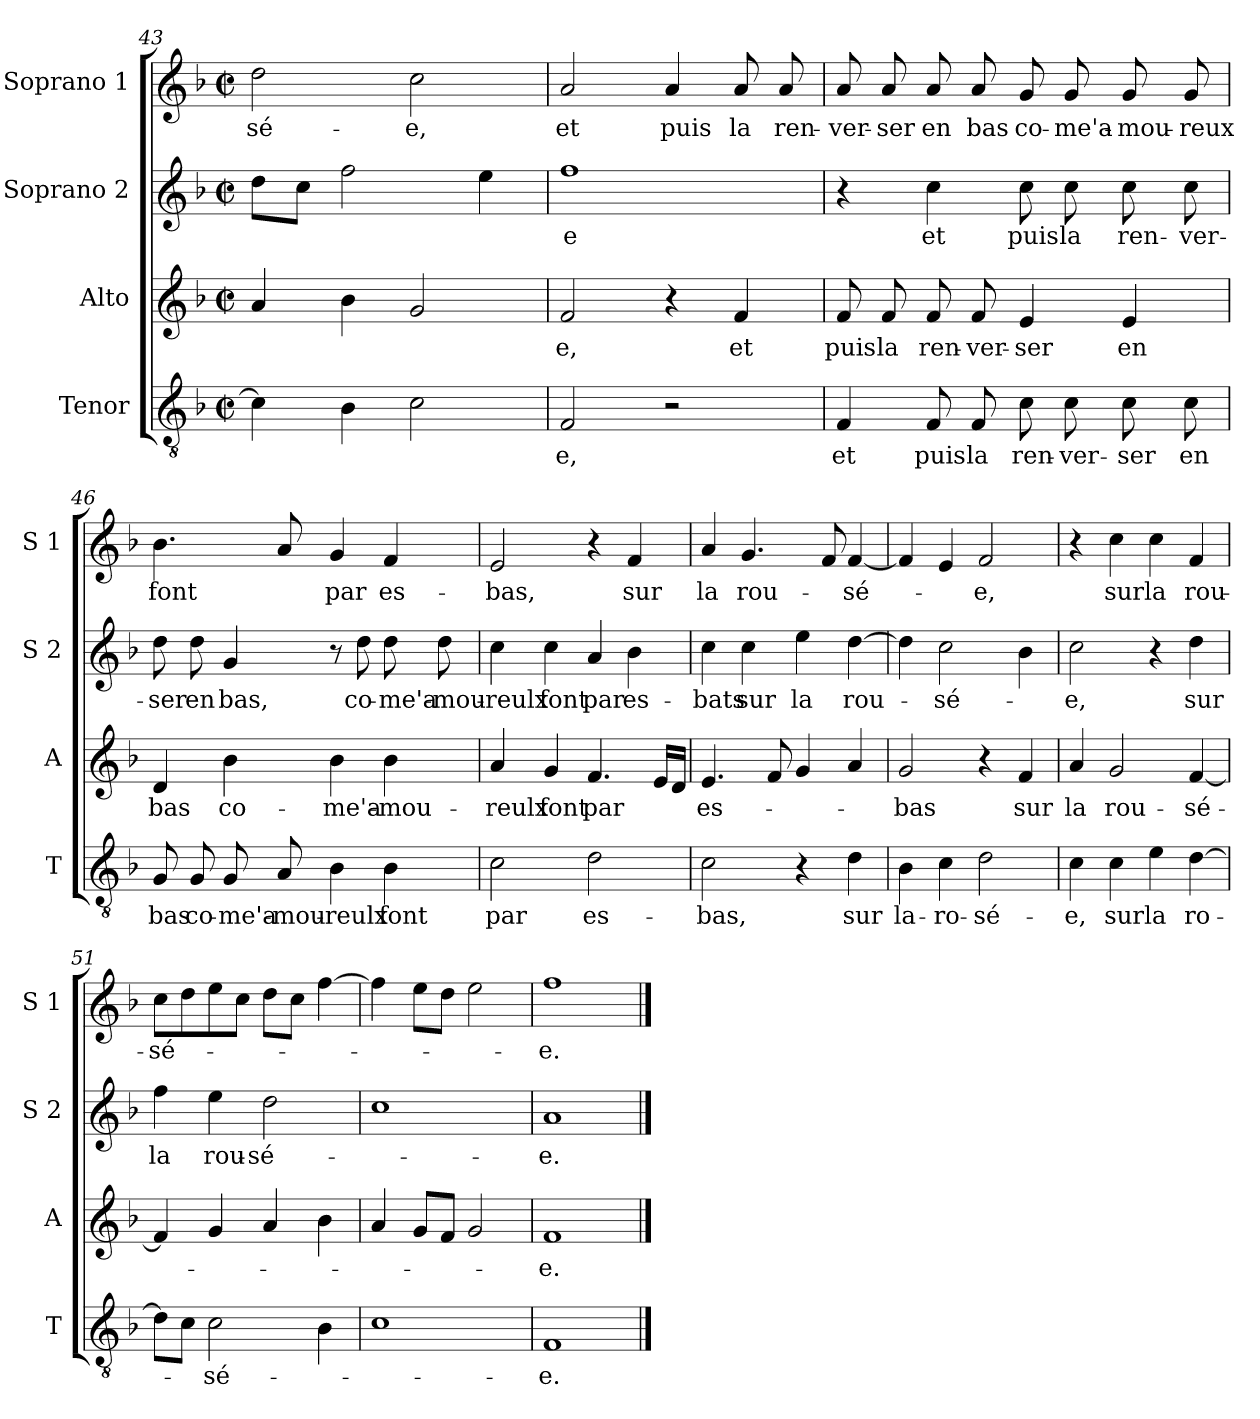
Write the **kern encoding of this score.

**kern	**text	**kern	**text	**kern	**text	**kern	**text
*part4	*part4	*part3	*part3	*part2	*part2	*part1	*part1
*staff4	*staff4	*staff3	*staff3	*staff2	*staff2	*staff1	*staff1
*I"Tenor	*	*I"Alto	*	*I"Soprano 2	*	*I"Soprano 1	*
*I'T	*	*I'A	*	*I'S 2	*	*I'S 1	*
*clefGv2	*	*clefG2	*	*clefG2	*	*clefG2	*
*k[b-]	*	*k[b-]	*	*k[b-]	*	*k[b-]	*
*F:	*	*F:	*	*F:	*	*F:	*
*M2/2	*	*M2/2	*	*M2/2	*	*M2/2	*
*met(c|)	*	*met(c|)	*	*met(c|)	*	*met(c|)	*
=43	=43	=43	=43	=43	=43	=43	=43
!	!	!	!	!	!	!	!LO:LY:b
4c\]	.	4a/	.	8dd\L	.	2dd\	-sé-
.	.	.	.	8cc\J	.	.	.
4B-\	.	4b-\	.	2ff\	.	.	.
!	!	!	!	!	!	!	!LO:LY:b
2c\	.	2g/	.	.	.	2cc\	-e,
.	.	.	.	4ee\	.	.	.
=44	=44	=44	=44	=44	=44	=44	=44
!	!LO:LY:b	!	!LO:LY:b	!	!LO:LY:b	!	!LO:LY:b
2F/	-e,	2f/	-e,	1ff	-e	2a/	et
!	!	!	!	!	!	!	!LO:LY:b
2r	.	4r	.	.	.	4a/	puis
!	!	!	!LO:LY:b	!	!	!	!LO:LY:b
.	.	4f/	et	.	.	8a/	la
!	!	!	!	!	!	!	!LO:LY:b
.	.	.	.	.	.	8a/	ren-
=45	=45	=45	=45	=45	=45	=45	=45
!	!LO:LY:b	!	!LO:LY:b	!	!	!	!LO:LY:b
4F/	et	8f/	puis	4r	.	8a/	-ver-
!	!	!	!LO:LY:b	!	!	!	!LO:LY:b
.	.	8f/	la	.	.	8a/	-ser
!	!LO:LY:b	!	!LO:LY:b	!	!LO:LY:b	!	!LO:LY:b
8F/	puis	8f/	ren-	4cc\	et	8a/	en
!	!LO:LY:b	!	!LO:LY:b	!	!	!	!LO:LY:b
8F/	la	8f/	-ver-	.	.	8a/	bas
!	!LO:LY:b	!	!LO:LY:b	!	!LO:LY:b	!	!LO:LY:b
8c\	ren-	4e/	-ser	8cc\	puis	8g/	co-
!	!LO:LY:b	!	!	!	!LO:LY:b	!	!LO:LY:b
8c\	-ver-	.	.	8cc\	la	8g/	-me'a-
!	!LO:LY:b	!	!LO:LY:b	!	!LO:LY:b	!	!LO:LY:b
8c\	-ser	4e/	en	8cc\	ren-	8g/	-mou-
!	!LO:LY:b	!	!	!	!LO:LY:b	!	!LO:LY:b
8c\	en	.	.	8cc\	-ver-	8g/	-reux
!!LO:PB:g=z
=46	=46	=46	=46	=46	=46	=46	=46
!	!LO:LY:b	!	!LO:LY:b	!	!LO:LY:b	!	!LO:LY:b
8G/	bas	4d/	bas	8dd\	-ser	4.b-\	font
!	!LO:LY:b	!	!	!	!LO:LY:b	!	!
8G/	co-	.	.	8dd\	en	.	.
!	!LO:LY:b	!	!LO:LY:b	!	!LO:LY:b	!	!
8G/	-me'a-	4b-\	co-	4g/	bas,	.	.
!	!LO:LY:b	!	!	!	!	!	!
8A/	-mou-	.	.	.	.	8a/	.
!	!LO:LY:b	!	!LO:LY:b	!	!	!	!LO:LY:b
4B-\	-reulx	4b-\	-me'a-	8r	.	4g/	par
!	!	!	!	!	!LO:LY:b	!	!
.	.	.	.	8dd\	co-	.	.
!	!LO:LY:b	!	!LO:LY:b	!	!LO:LY:b	!	!LO:LY:b
4B-\	font	4b-\	-mou-	8dd\	-me'a-	4f/	es-
!	!	!	!	!	!LO:LY:b	!	!
.	.	.	.	8dd\	-mou-	.	.
=47	=47	=47	=47	=47	=47	=47	=47
!	!LO:LY:b	!	!LO:LY:b	!	!LO:LY:b	!	!LO:LY:b
2c\	par	4a/	-reulx	4cc\	-reulx	2e/	-bas,
!	!	!	!LO:LY:b	!	!LO:LY:b	!	!
.	.	4g/	font	4cc\	font	.	.
!	!LO:LY:b	!	!LO:LY:b	!	!LO:LY:b	!	!
2d\	es-	4.f/	par	4a/	par	4r	.
!	!	!	!	!	!LO:LY:b	!	!LO:LY:b
.	.	.	.	4b-\	es-	4f/	sur
.	.	16e/LL	.	.	.	.	.
.	.	16d/JJ	.	.	.	.	.
=48	=48	=48	=48	=48	=48	=48	=48
!	!LO:LY:b	!	!LO:LY:b	!	!LO:LY:b	!	!LO:LY:b
2c\	-bas,	4.e/	es-	4cc\	-bats	4a/	la
!	!	!	!	!	!LO:LY:b	!	!LO:LY:b
.	.	.	.	4cc\	sur	4.g/	rou-
.	.	8f/	.	.	.	.	.
!	!	!	!	!	!LO:LY:b	!	!
4r	.	4g/	.	4ee\	la	.	.
.	.	.	.	.	.	8f/	.
!	!LO:LY:b	!	!	!	!LO:LY:b	!	!LO:LY:b
4d\	sur	4a/	.	[4dd\	rou-	[4f/	-sé-
=49	=49	=49	=49	=49	=49	=49	=49
!	!LO:LY:b	!	!LO:LY:b	!	!	!	!
4B-\	la-	2g/	-bas	4dd\]	.	4f/]	.
!	!LO:LY:b	!	!	!	!LO:LY:b	!	!
4c\	-ro-	.	.	2cc\	-sé-	4e/	.
!	!LO:LY:b	!	!	!	!	!	!LO:LY:b
2d\	-sé-	4r	.	.	.	2f/	-e,
!	!	!	!LO:LY:b	!	!	!	!
.	.	4f/	sur	4b-\	.	.	.
!!LO:LB:g=z
=50	=50	=50	=50	=50	=50	=50	=50
!	!LO:LY:b	!	!LO:LY:b	!	!LO:LY:b	!	!
4c\	-e,	4a/	la	2cc\	-e,	4r	.
!	!LO:LY:b	!	!LO:LY:b	!	!	!	!LO:LY:b
4c\	sur	2g/	rou-	.	.	4cc\	sur
!	!LO:LY:b	!	!	!	!	!	!LO:LY:b
4e\	la	.	.	4r	.	4cc\	la
!	!LO:LY:b	!	!LO:LY:b	!	!LO:LY:b	!	!LO:LY:b
[4d\	ro-	[4f/	-sé-	4dd\	sur	4f/	rou-
=51	=51	=51	=51	=51	=51	=51	=51
!	!	!	!	!	!LO:LY:b	!	!LO:LY:b
8d\L]	.	4f/]	.	4ff\	la	8cc\L	-sé-
8c\J	.	.	.	.	.	8dd\	.
!	!LO:LY:b	!	!	!	!LO:LY:b	!	!
2c\	-sé-	4g/	.	4ee\	rou-	8ee\	.
.	.	.	.	.	.	8cc\J	.
!	!	!	!	!	!LO:LY:b	!	!
.	.	4a/	.	2dd\	-sé-	8dd\L	.
.	.	.	.	.	.	8cc\J	.
4B-\	.	4b-\	.	.	.	[4ff\	.
=52	=52	=52	=52	=52	=52	=52	=52
1c	.	4a/	.	1cc	.	4ff\]	.
.	.	8g/L	.	.	.	8ee\L	.
.	.	8f/J	.	.	.	8dd\J	.
.	.	2g/	.	.	.	2ee\	.
=53	=53	=53	=53	=53	=53	=53	=53
!	!LO:LY:b	!	!LO:LY:b	!	!LO:LY:b	!	!LO:LY:b
1F	-e.	1f	-e.	1a	-e.	1ff	-e.
==	==	==	==	==	==	==	==
*-	*-	*-	*-	*-	*-	*-	*-
